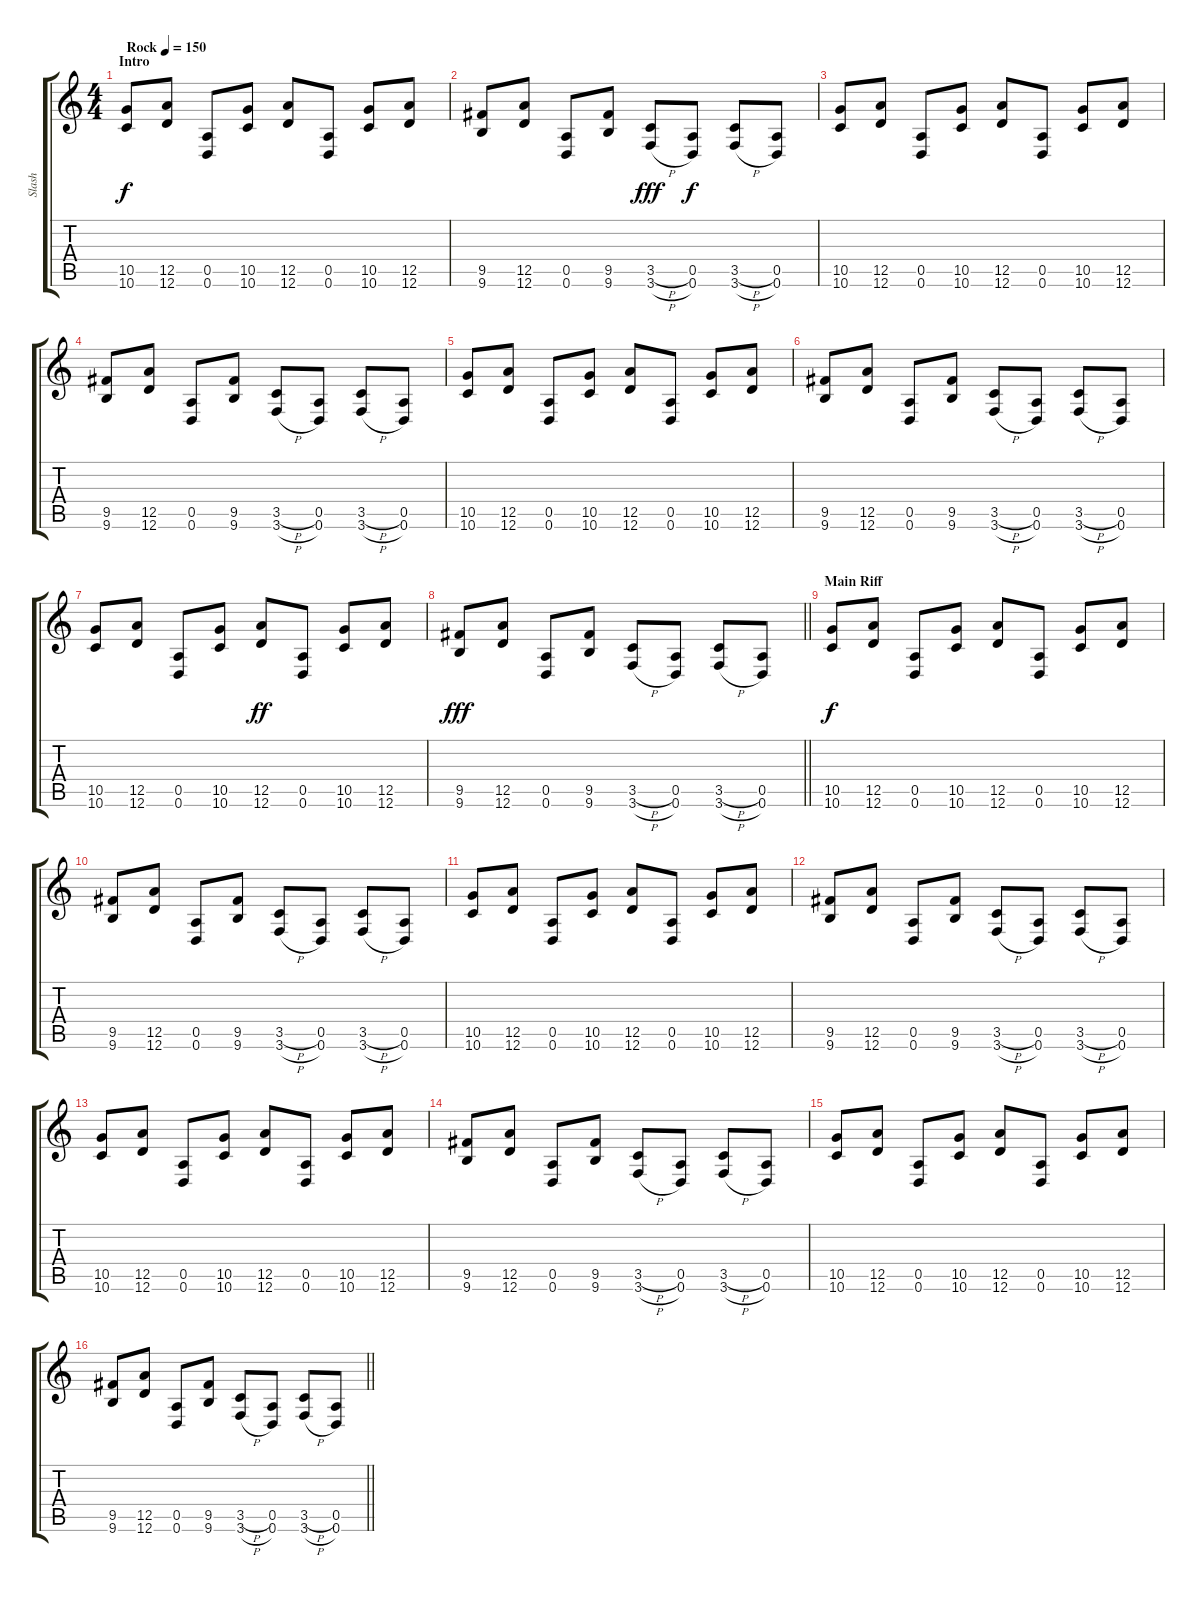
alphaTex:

\track ("Slash" "Slash") {instrument distortionguitar}
\staff {score tabs}
\tuning (E4 B3 G3 D3 A2 D2) {hide}
\ts (4 4)
\section ("" "Intro")
\tempo (150 "Rock")
\clef g2
\ks c
(10.5 10.6).8{dy f volume 12 instrument distortionguitar} (12.5 12.6).8 (0.5 0.6).8 (10.5 10.6).8 (12.5 12.6).8 (0.5 0.6).8 (10.5 10.6).8 (12.5 12.6).8 |
(9.5 9.6).8 (12.5 12.6).8 (0.5 0.6).8 (9.5 9.6).8 (3.5{h} 3.6{h}).8{dy fff} (0.5 0.6).8{dy f} (3.5{h} 3.6{h}).8 (0.5 0.6).8 |
(10.5 10.6).8 (12.5 12.6).8 (0.5 0.6).8 (10.5 10.6).8 (12.5 12.6).8 (0.5 0.6).8 (10.5 10.6).8 (12.5 12.6).8 |
(9.5 9.6).8 (12.5 12.6).8 (0.5 0.6).8 (9.5 9.6).8 (3.5{h} 3.6{h}).8 (0.5 0.6).8 (3.5{h} 3.6{h}).8 (0.5 0.6).8 |
(10.5 10.6).8 (12.5 12.6).8 (0.5 0.6).8 (10.5 10.6).8 (12.5 12.6).8 (0.5 0.6).8 (10.5 10.6).8 (12.5 12.6).8 |
(9.5 9.6).8 (12.5 12.6).8 (0.5 0.6).8 (9.5 9.6).8 (3.5{h} 3.6{h}).8 (0.5 0.6).8 (3.5{h} 3.6{h}).8 (0.5 0.6).8 |
(10.5 10.6).8 (12.5 12.6).8 (0.5 0.6).8 (10.5 10.6).8 (12.5 12.6).8{dy ff} (0.5 0.6).8 (10.5 10.6).8 (12.5 12.6).8 |
\barLineRight lightlight
(9.5 9.6).8{dy fff} (12.5 12.6).8 (0.5 0.6).8 (9.5 9.6).8 (3.5{h} 3.6{h}).8 (0.5 0.6).8 (3.5{h} 3.6{h}).8 (0.5 0.6).8 |
\section ("" "Main Riff")
(10.5 10.6).8{dy f volume 14 instrument distortionguitar} (12.5 12.6).8 (0.5 0.6).8 (10.5 10.6).8 (12.5 12.6).8 (0.5 0.6).8 (10.5 10.6).8 (12.5 12.6).8 |
(9.5 9.6).8 (12.5 12.6).8 (0.5 0.6).8 (9.5 9.6).8 (3.5{h} 3.6{h}).8 (0.5 0.6).8 (3.5{h} 3.6{h}).8 (0.5 0.6).8 |
(10.5 10.6).8 (12.5 12.6).8 (0.5 0.6).8 (10.5 10.6).8 (12.5 12.6).8 (0.5 0.6).8 (10.5 10.6).8 (12.5 12.6).8 |
(9.5 9.6).8 (12.5 12.6).8 (0.5 0.6).8 (9.5 9.6).8 (3.5{h} 3.6{h}).8 (0.5 0.6).8 (3.5{h} 3.6{h}).8 (0.5 0.6).8 |
(10.5 10.6).8 (12.5 12.6).8 (0.5 0.6).8 (10.5 10.6).8 (12.5 12.6).8 (0.5 0.6).8 (10.5 10.6).8 (12.5 12.6).8 |
(9.5 9.6).8 (12.5 12.6).8 (0.5 0.6).8 (9.5 9.6).8 (3.5{h} 3.6{h}).8 (0.5 0.6).8 (3.5{h} 3.6{h}).8 (0.5 0.6).8 |
(10.5 10.6).8 (12.5 12.6).8 (0.5 0.6).8 (10.5 10.6).8 (12.5 12.6).8 (0.5 0.6).8 (10.5 10.6).8 (12.5 12.6).8 |
\barLineRight lightlight
(9.5 9.6).8 (12.5 12.6).8 (0.5 0.6).8 (9.5 9.6).8 (3.5{h} 3.6{h}).8 (0.5 0.6).8 (3.5{h} 3.6{h}).8 (0.5 0.6).8
